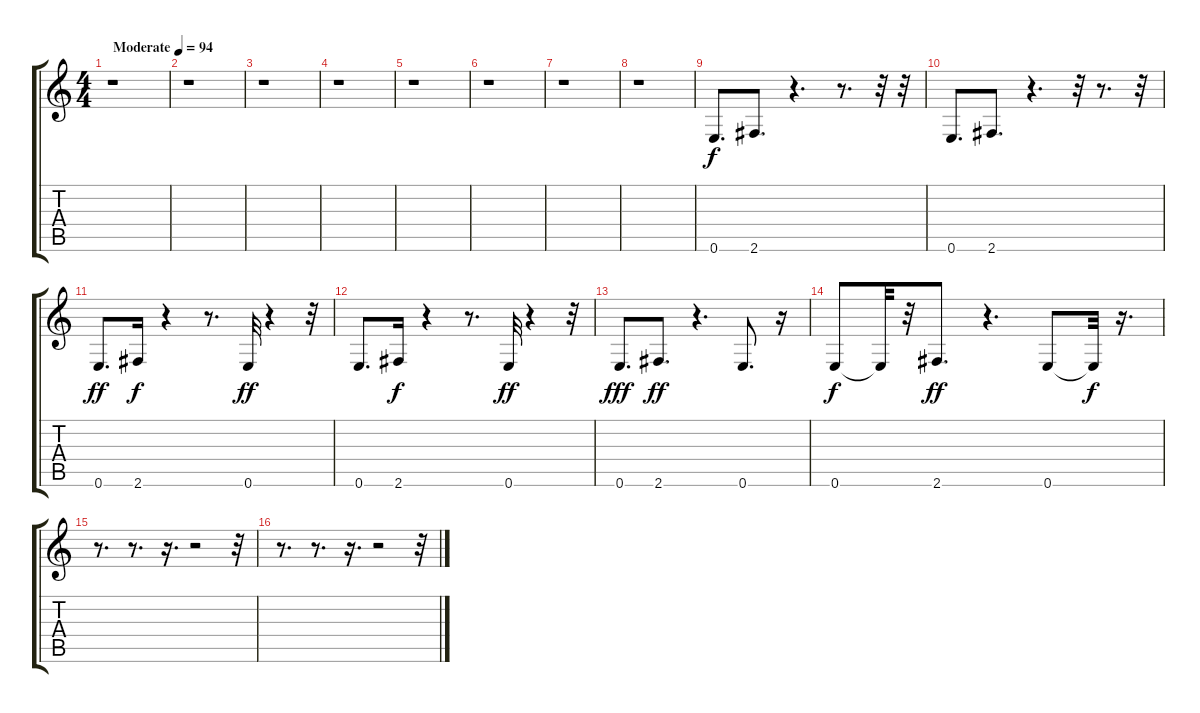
\track "" {instrument electricbassfinger}
\staff {score tabs}
\tuning (E4 B3 G3 D3 A2 E2) {hide}
\ts (4 4)
\tempo (94 "Moderate")
\clef g2
\ks c
r.1{dy f instrument electricbassfinger} |
r.1 |
r.1 |
r.1 |
r.1 |
r.1 |
r.1 |
r.1 |
0.6.8{d} 2.6.8{d} r.4{d} r.8{d} r.32 r.32 |
0.6.8{d} 2.6.8{d} r.4{d} r.32 r.8{d} r.32 |
0.6.8{d dy ff} 2.6.16{dy f} r.4 r.8{d} 0.6.32{dy ff} r.4 r.32 |
0.6.8{d} 2.6.16{dy f} r.4 r.8{d} 0.6.32{dy ff} r.4 r.32 |
0.6.8{d dy fff} 2.6.8{d dy ff} r.4{d} 0.6.8{d} r.16 |
0.6.8{dy f} 0.6{t}.32 r.32 2.6.8{d dy ff} r.4{d} 0.6.8 0.6{t}.32{dy f} r.16{d} |
r.8{d} r.8{d} r.16{d} r.2 r.32 |
r.8{d} r.8{d} r.16{d} r.2 r.32
